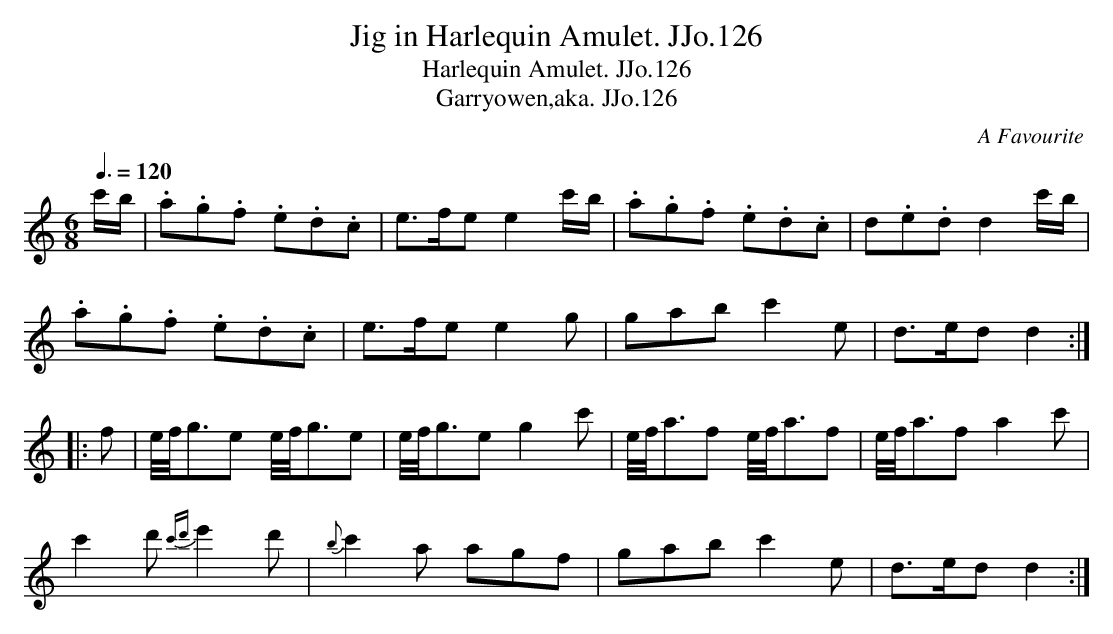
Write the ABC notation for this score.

X:1
T:Jig in Harlequin Amulet. JJo.126
T:Harlequin Amulet. JJo.126
T:Garryowen,aka. JJo.126
C:A Favourite
L:1/8
M:6/8
Q:3/8=120
K:C
c'/b/|.a.g.f .e.d.c|e>fe e2c'/b/|.a.g.f .e.d.c|d.e.dd2c'/b/|!
.a.g.f .e.d.c|e>fe e2g|gab c'2e|d>edd2::!
f|e/4f/4g3/e e/4f/4g3/e|e/4f/4g3/e g2c'|\
e/4f/4a3/f e/4f/4a3/f|e/4f/4a3/f a2c'|!
c'2d' {c'd'}e'2d'|{b}c'2 a agf|gabc'2e|d>edd2:|
